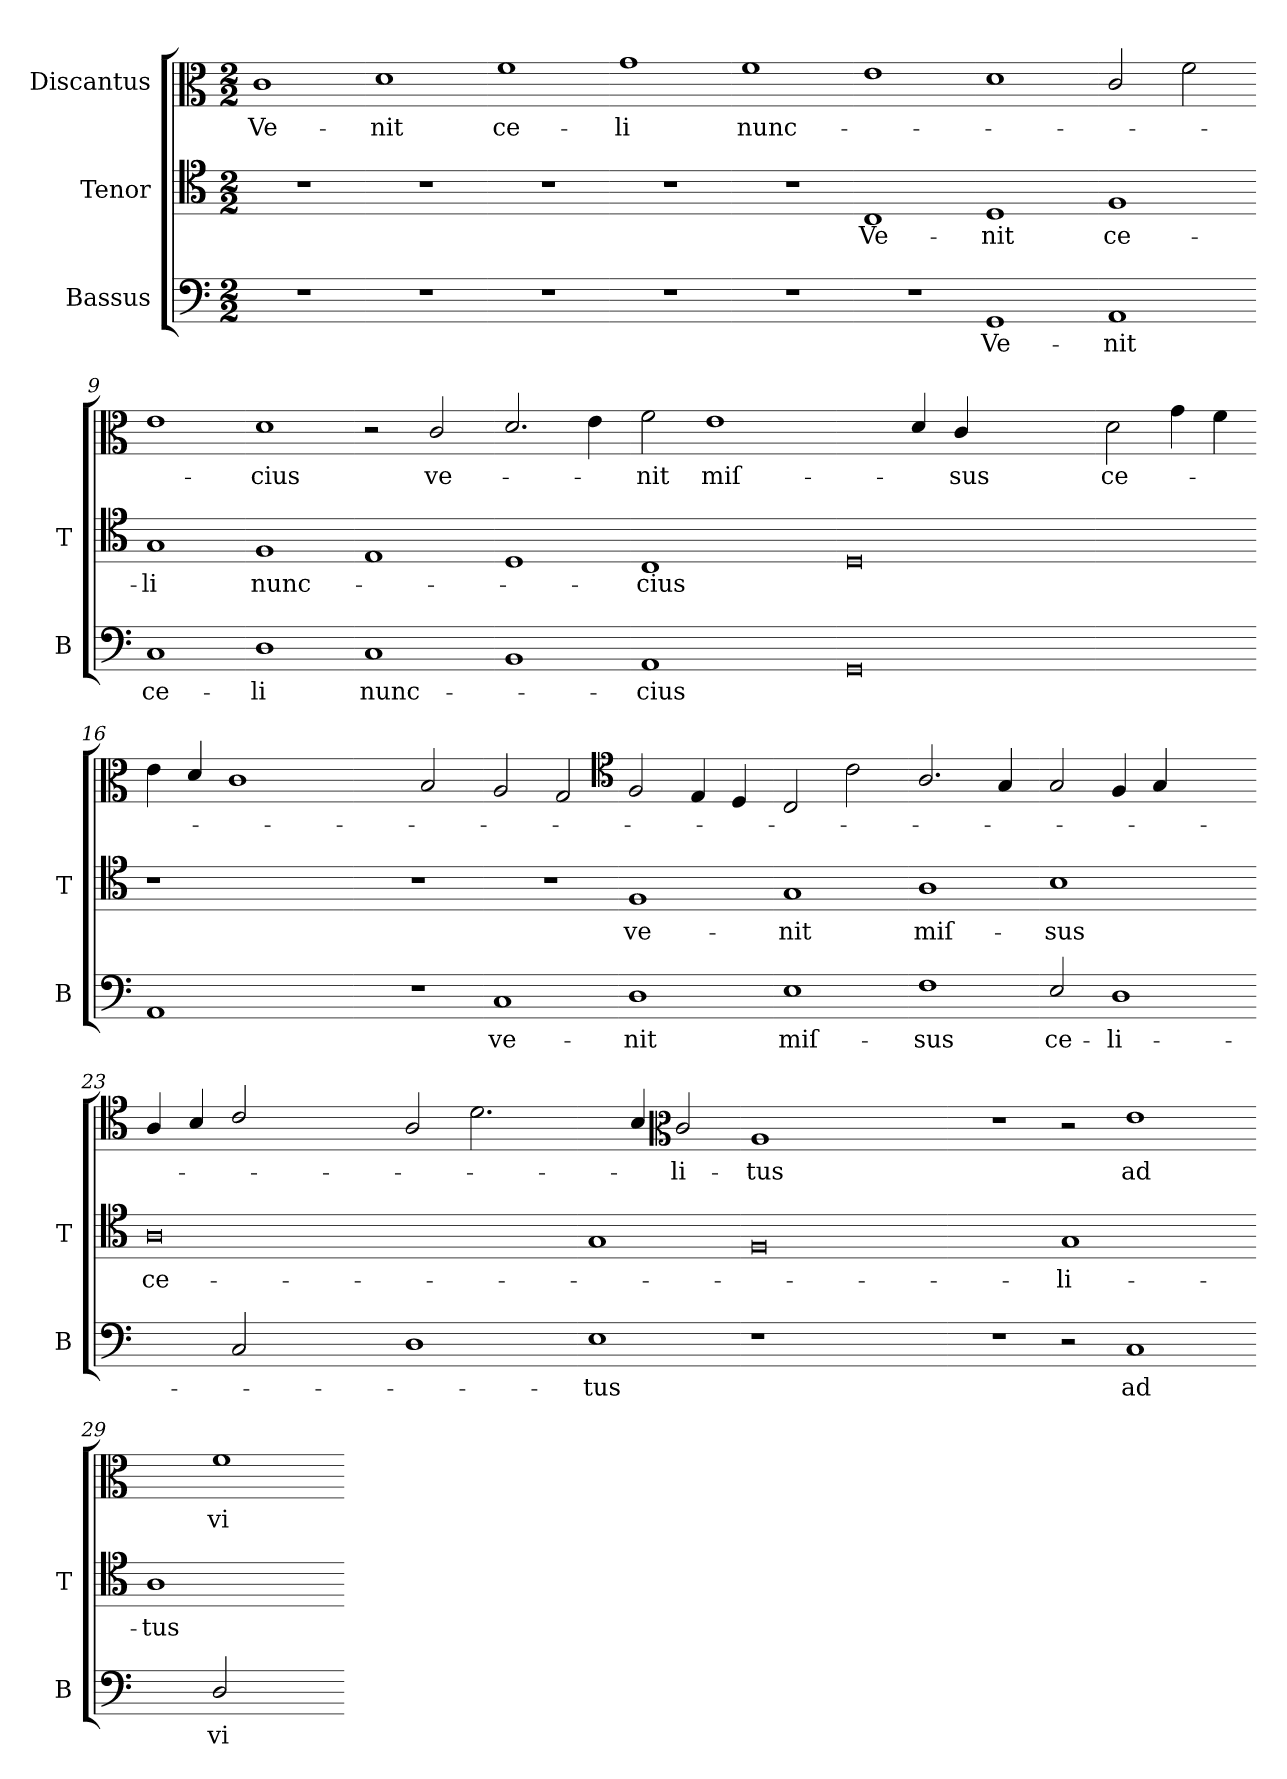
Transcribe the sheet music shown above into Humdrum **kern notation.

**kern	**text	**kern	**text	**kern	**text
*part3	*part3	*part2	*part2	*part1	*part1
*staff3	*staff3	*staff2	*staff2	*staff1	*staff1
*I"Bassus	*	*I"Tenor	*	*I"Discantus	*
*I'B	*	*I'T	*	*	*
*clefF4	*	*clefC4	*	*clefC3	*
*k[]	*	*k[]	*	*k[]	*
*C:	*	*C:	*	*C:	*
*M2/2	*	*M2/2	*	*M2/2	*
=1	=1	=1	=1	=1	=1
1r	.	1r	.	1c	Ve-
=2-	=2-	=2-	=2-	=2-	=2-
1r	.	1r	.	1d	-nit
=3-	=3-	=3-	=3-	=3-	=3-
1r	.	1r	.	1f	ce-
=4-	=4-	=4-	=4-	=4-	=4-
1r	.	1r	.	1g	-li
=5-	=5-	=5-	=5-	=5-	=5-
1r	.	1r	.	1f	nunc-
=6-	=6-	=6-	=6-	=6-	=6-
1r	.	1C	Ve-	1e	.
=7-	=7-	=7-	=7-	=7-	=7-
1GG	Ve-	1D	-nit	1d	.
=8-	=8-	=8-	=8-	=8-	=8-
1AA	-nit	1F	ce-	2c/	.
.	.	.	.	2f\	.
=9-	=9-	=9-	=9-	=9-	=9-
1C	ce-	1G	-li	1e	.
=10-	=10-	=10-	=10-	=10-	=10-
1D	-li	1F	nunc-	1d	-cius
=11-	=11-	=11-	=11-	=11-	=11-
1C	nunc-	1E	.	2r	.
.	.	.	.	2c/	ve-
=12-	=12-	=12-	=12-	=12-	=12-
1BB	.	1D	.	2.d/	.
.	.	.	.	4e\	.
=13-	=13-	=13-	=13-	=13-	=13-
1AA	-cius	1C	-cius	2f\	-nit
.	.	.	.	1e\	miſ-
2ryy	.	2ryy	.	.	.
=14-	=14-	=14-	=14-	=14-	=14-
0GG	.	0D	.	2ryy	.
.	.	.	.	4d/	.
.	.	.	.	4c/	sus
.	.	.	.	1ryy	.
=15-	=15-	=15-	=15-	=15-	=15-
1ryy	.	1ryy	.	2d\	ce-
.	.	.	.	4g\	.
.	.	.	.	4f\	.
=16-	=16-	=16-	=16-	=16-	=16-
1AA	.	1r	.	4e\	.
.	.	.	.	4d/	.
.	.	.	.	1c\	.
2ryy	.	2ryy	.	.	.
=17-	=17-	=17-	=17-	=17-	=17-
1r	.	1r	.	2ryy	.
.	.	.	.	2B/	.
=18-	=18-	=18-	=18-	=18-	=18-
1C	ve-	1r	.	2A/	.
.	.	.	.	2G/	.
*	*	*	*	*clefC4	*
=19-	=19-	=19-	=19-	=19-	=19-
1D	-nit	1F	ve-	2F/	.
.	.	.	.	4E/	.
.	.	.	.	4D/	.
=20-	=20-	=20-	=20-	=20-	=20-
1E	miſ-	1G	-nit	2C/	.
.	.	.	.	2c\	.
=21-	=21-	=21-	=21-	=21-	=21-
1F	-sus	1A	miſ-	2.A/	.
.	.	.	.	4G/	.
=22-	=22-	=22-	=22-	=22-	=22-
2E/	ce-	1B	-sus	2G/	.
1D\	li-	.	.	4F/	.
.	.	.	.	4G/	.
.	.	2ryy	.	2ryy	.
=23-	=23-	=23-	=23-	=23-	=23-
2ryy	.	0A	ce-	4A/	.
.	.	.	.	4B/	.
2C/	.	.	.	2c/	.
1ryy	.	.	.	1ryy	.
=24-	=24-	=24-	=24-	=24-	=24-
1D	.	1ryy	.	2A/	.
.	.	.	.	2.d\	.
4ryy	.	4ryy	.	.	.
=25-	=25-	=25-	=25-	=25-	=25-
1E	-tus	1G	.	4ryy	.
.	.	.	.	4B/	.
*	*	*	*	*clefC3	*
.	.	.	.	2c/	li-
=26-	=26-	=26-	=26-	=26-	=26-
1r	.	0F	.	1A	-tus
1ryy	.	.	.	1ryy	.
=27-	=27-	=27-	=27-	=27-	=27-
1r	.	1ryy	.	1r	.
=28-	=28-	=28-	=28-	=28-	=28-
2r	.	1G	-li-	2r	.
1C/	ad	.	.	1e\	ad
.	.	2ryy	.	.	.
=29-	=29-	=29-	=29-	=29-	=29-
2ryy	.	1A	-tus	2ryy	.
2D/	vi-	.	.	1f\	vi-
2ryy	.	2ryy	.	.	.
=-	=-	=-	=-	=-	=-
*-	*-	*-	*-	*-	*-
